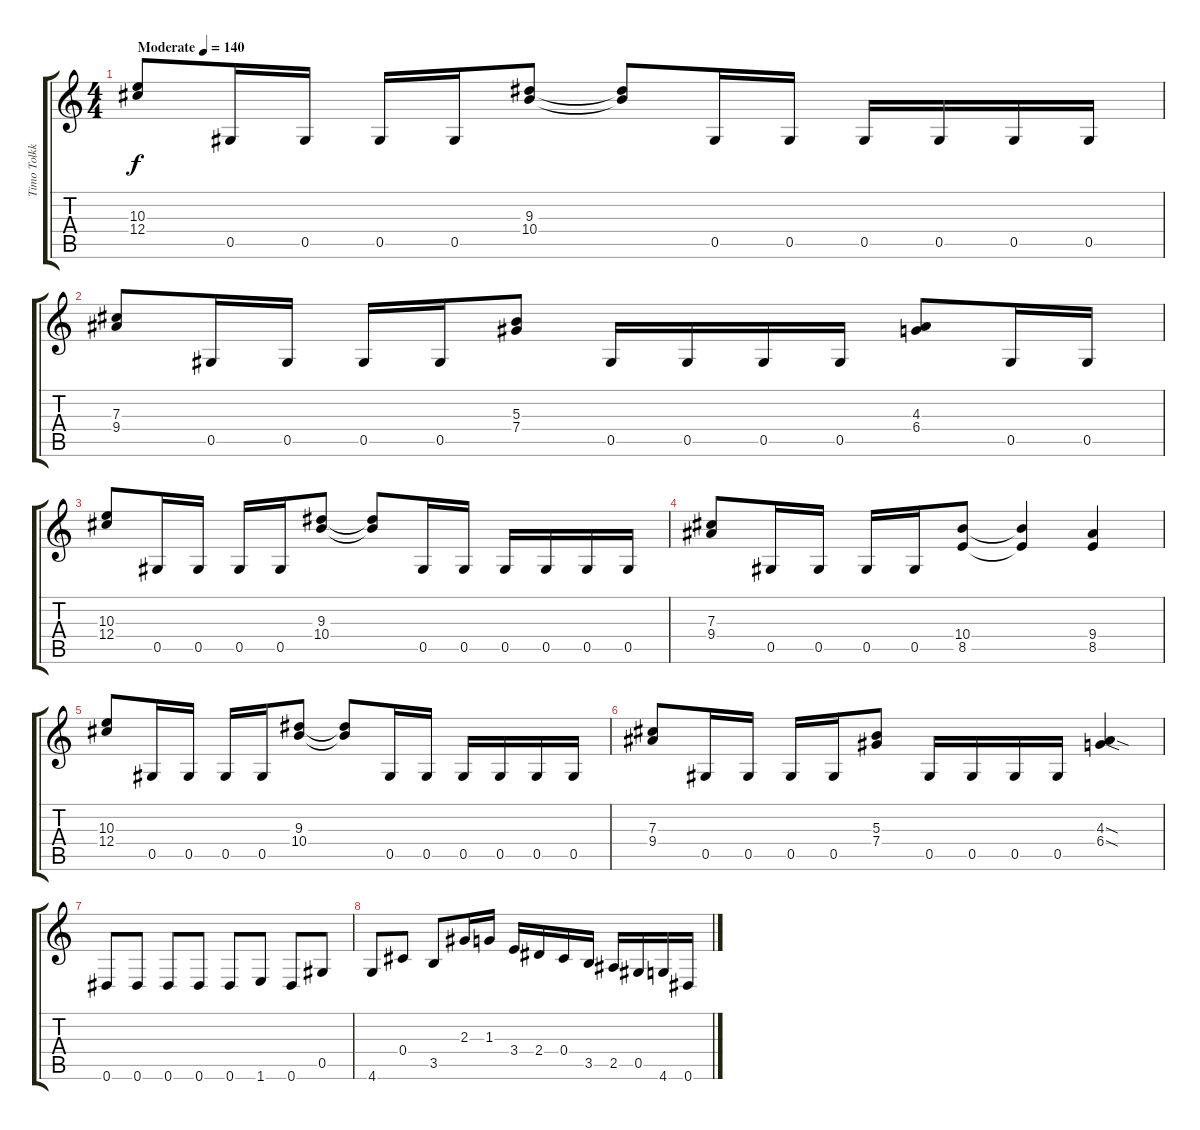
\track ("Timo Tolkki I" "Timo Tolkk") {instrument distortionguitar}
\staff {score tabs}
\tuning (Eb4 Bb3 Gb3 Db3 Ab2 Eb2) {hide}
\ts (4 4)
\tempo (140 "Moderate")
\clef g2
\ks c
(10.3 12.4).8{dy f instrument distortionguitar} 0.5.16 0.5.16 0.5.16 0.5.16 (9.3 10.4).8 (9.3{t} 10.4{t}).8 0.5.16 0.5.16 0.5.16 0.5.16 0.5.16 0.5.16 |
(7.3 9.4).8 0.5.16 0.5.16 0.5.16 0.5.16 (5.3 7.4).8 0.5.16 0.5.16 0.5.16 0.5.16 (4.3 6.4).8 0.5.16 0.5.16 |
(10.3 12.4).8 0.5.16 0.5.16 0.5.16 0.5.16 (9.3 10.4).8 (9.3{t} 10.4{t}).8 0.5.16 0.5.16 0.5.16 0.5.16 0.5.16 0.5.16 |
(7.3 9.4).8 0.5.16 0.5.16 0.5.16 0.5.16 (10.4 8.5).8 (10.4{t} 8.5{t}).4 (9.4 8.5).4 |
(10.3 12.4).8 0.5.16 0.5.16 0.5.16 0.5.16 (9.3 10.4).8 (9.3{t} 10.4{t}).8 0.5.16 0.5.16 0.5.16 0.5.16 0.5.16 0.5.16 |
(7.3 9.4).8 0.5.16 0.5.16 0.5.16 0.5.16 (5.3 7.4).8 0.5.16 0.5.16 0.5.16 0.5.16 (4.3{sod} 6.4{sod}).4 |
0.6.8 0.6.8 0.6.8 0.6.8 0.6.8 1.6.8 0.6.8 0.5.8 |
4.6.8 0.4.8 3.5.8 2.3.16 1.3.16 3.4.16 2.4.16 0.4.16 3.5.16 2.5.16 0.5.16 4.6.16 0.6.16
